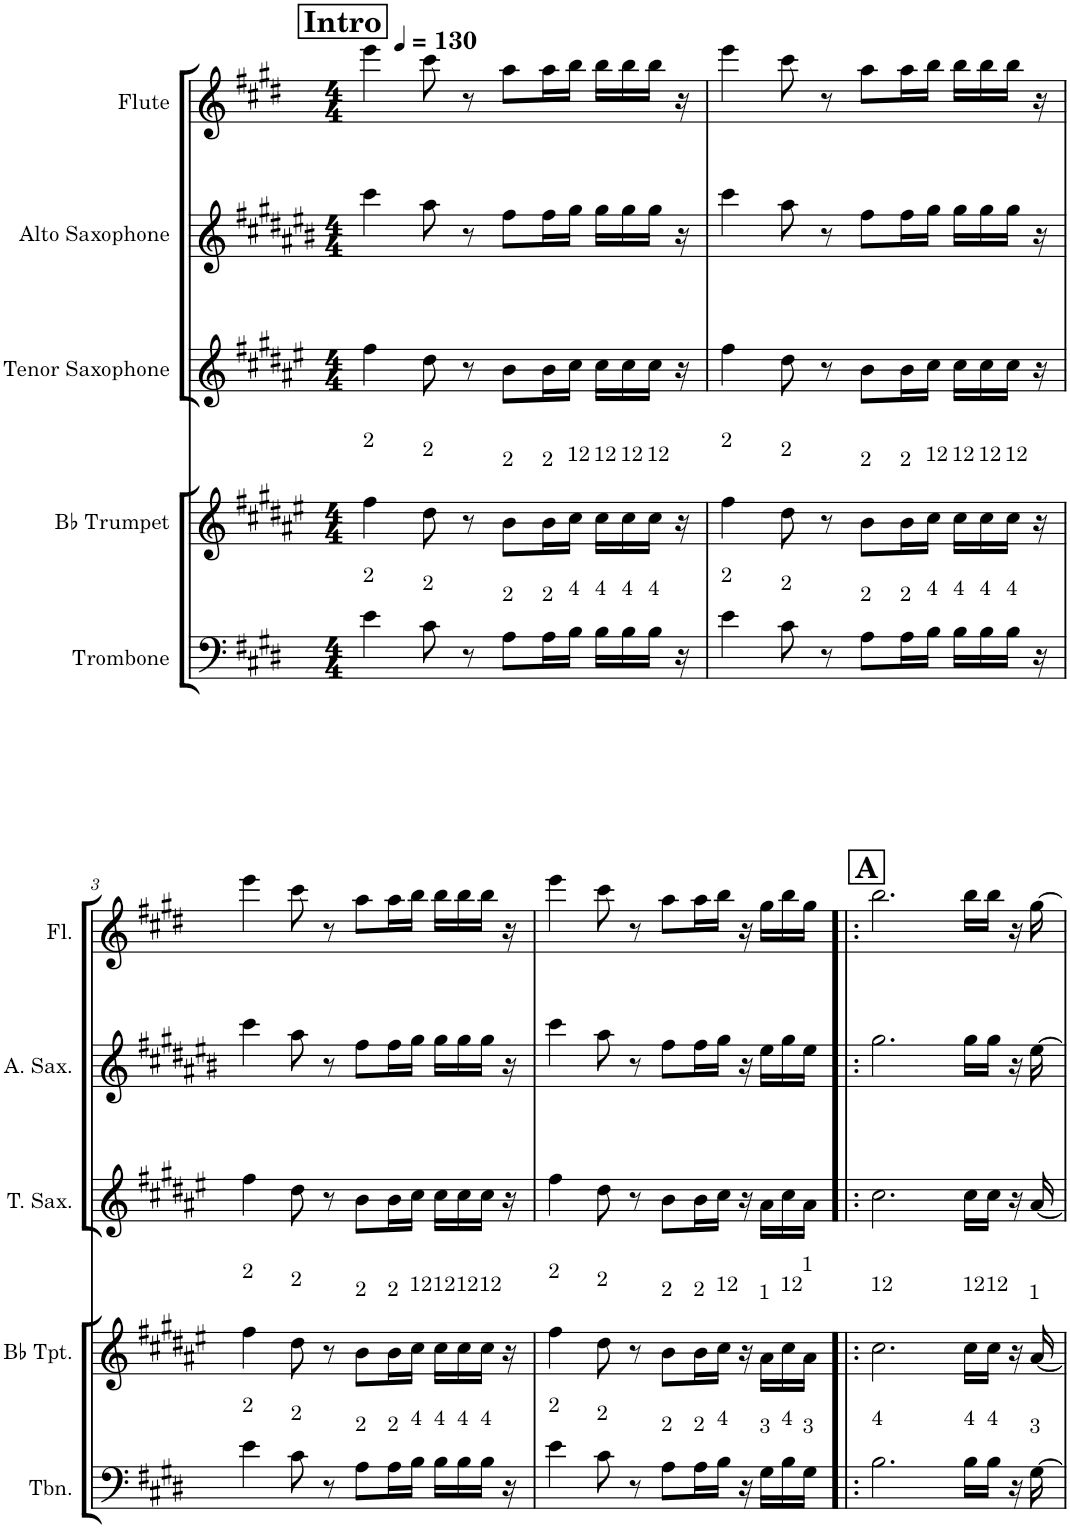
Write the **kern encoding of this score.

**kern	**kern	**kern	**kern	**kern
*part5	*part4	*part3	*part2	*part1
*staff5	*staff4	*staff3	*staff2	*staff1
*I"Trombone	*I"Bb Trumpet	*I"Tenor Saxophone	*I"Alto Saxophone	*I"Flute
*I'Tbn.	*I'Bb Tpt.	*I'T. Sax.	*I'A. Sax.	*I'Fl.
*clefF4	*clefG2	*clefG2	*clefG2	*clefG2
*	*Trd1c2	*Trd8c14	*Trd5c9	*
*k[f#c#g#d#]	*k[f#c#g#d#a#e#]	*k[f#c#g#d#a#e#]	*k[f#c#g#d#a#e#b#]	*k[f#c#g#d#]
*M4/4	*M4/4	*M4/4	*M4/4	*M4/4
*MM130	*MM130	*MM130	*MM130	*MM130
!!LO:REH:place=s1:a:B:cj:fs=14:t=Intro
=1	=1	=1	=1	=1
!	!LO:TX:a:t=2	!	!	!
!LO:TX:a:t=2	!	!	!	!
4e\	4ff#\	4ff#\	4ccc#\	4eee\
!	!LO:TX:a:t=2	!	!	!
!LO:TX:a:t=2	!	!	!	!
8c#\	8dd#\	8dd#\	8aa#\	8ccc#\
8r	8r	8r	8r	8r
!	!LO:TX:a:t=2	!	!	!
!LO:TX:a:t=2	!	!	!	!
8A\L	8b\L	8b\L	8ff#\L	8aa\L
!	!LO:TX:a:t=2	!	!	!
!LO:TX:a:t=2	!	!	!	!
16A\L	16b\L	16b\L	16ff#\L	16aa\L
!	!LO:TX:a:t=12	!	!	!
!LO:TX:a:t=4	!	!	!	!
16B\JJ	16cc#\JJ	16cc#\JJ	16gg#\JJ	16bb\JJ
!	!LO:TX:a:t=12	!	!	!
!LO:TX:a:t=4	!	!	!	!
16B\LL	16cc#\LL	16cc#\LL	16gg#\LL	16bb\LL
!	!LO:TX:a:t=12	!	!	!
!LO:TX:a:t=4	!	!	!	!
16B\	16cc#\	16cc#\	16gg#\	16bb\
!	!LO:TX:a:t=12	!	!	!
!LO:TX:a:t=4	!	!	!	!
16B\JJ	16cc#\JJ	16cc#\JJ	16gg#\JJ	16bb\JJ
16r	16r	16r	16r	16r
=2	=2	=2	=2	=2
!	!LO:TX:a:t=2	!	!	!
!LO:TX:a:t=2	!	!	!	!
4e\	4ff#\	4ff#\	4ccc#\	4eee\
!	!LO:TX:a:t=2	!	!	!
!LO:TX:a:t=2	!	!	!	!
8c#\	8dd#\	8dd#\	8aa#\	8ccc#\
8r	8r	8r	8r	8r
!	!LO:TX:a:t=2	!	!	!
!LO:TX:a:t=2	!	!	!	!
8A\L	8b\L	8b\L	8ff#\L	8aa\L
!	!LO:TX:a:t=2	!	!	!
!LO:TX:a:t=2	!	!	!	!
16A\L	16b\L	16b\L	16ff#\L	16aa\L
!	!LO:TX:a:t=12	!	!	!
!LO:TX:a:t=4	!	!	!	!
16B\JJ	16cc#\JJ	16cc#\JJ	16gg#\JJ	16bb\JJ
!	!LO:TX:a:t=12	!	!	!
!LO:TX:a:t=4	!	!	!	!
16B\LL	16cc#\LL	16cc#\LL	16gg#\LL	16bb\LL
!	!LO:TX:a:t=12	!	!	!
!LO:TX:a:t=4	!	!	!	!
16B\	16cc#\	16cc#\	16gg#\	16bb\
!	!LO:TX:a:t=12	!	!	!
!LO:TX:a:t=4	!	!	!	!
16B\JJ	16cc#\JJ	16cc#\JJ	16gg#\JJ	16bb\JJ
16r	16r	16r	16r	16r
!!LO:LB:g=z
=3	=3	=3	=3	=3
!	!LO:TX:a:t=2	!	!	!
!LO:TX:a:t=2	!	!	!	!
4e\	4ff#\	4ff#\	4ccc#\	4eee\
!	!LO:TX:a:t=2	!	!	!
!LO:TX:a:t=2	!	!	!	!
8c#\	8dd#\	8dd#\	8aa#\	8ccc#\
8r	8r	8r	8r	8r
!	!LO:TX:a:t=2	!	!	!
!LO:TX:a:t=2	!	!	!	!
8A\L	8b\L	8b\L	8ff#\L	8aa\L
!	!LO:TX:a:t=2	!	!	!
!LO:TX:a:t=2	!	!	!	!
16A\L	16b\L	16b\L	16ff#\L	16aa\L
!	!LO:TX:a:t=12	!	!	!
!LO:TX:a:t=4	!	!	!	!
16B\JJ	16cc#\JJ	16cc#\JJ	16gg#\JJ	16bb\JJ
!	!LO:TX:a:t=12	!	!	!
!LO:TX:a:t=4	!	!	!	!
16B\LL	16cc#\LL	16cc#\LL	16gg#\LL	16bb\LL
!	!LO:TX:a:t=12	!	!	!
!LO:TX:a:t=4	!	!	!	!
16B\	16cc#\	16cc#\	16gg#\	16bb\
!	!LO:TX:a:t=12	!	!	!
!LO:TX:a:t=4	!	!	!	!
16B\JJ	16cc#\JJ	16cc#\JJ	16gg#\JJ	16bb\JJ
16r	16r	16r	16r	16r
=4	=4	=4	=4	=4
!	!LO:TX:a:t=2	!	!	!
!LO:TX:a:t=2	!	!	!	!
4e\	4ff#\	4ff#\	4ccc#\	4eee\
!	!LO:TX:a:t=2	!	!	!
!LO:TX:a:t=2	!	!	!	!
8c#\	8dd#\	8dd#\	8aa#\	8ccc#\
8r	8r	8r	8r	8r
!	!LO:TX:a:t=2	!	!	!
!LO:TX:a:t=2	!	!	!	!
8A\L	8b\L	8b\L	8ff#\L	8aa\L
!	!LO:TX:a:t=2	!	!	!
!LO:TX:a:t=2	!	!	!	!
16A\L	16b\L	16b\L	16ff#\L	16aa\L
!	!LO:TX:a:t=12	!	!	!
!LO:TX:a:t=4	!	!	!	!
16B\JJ	16cc#\JJ	16cc#\JJ	16gg#\JJ	16bb\JJ
16r	16r	16r	16r	16r
!	!LO:TX:a:t=1	!	!	!
!LO:TX:a:t=3	!	!	!	!
16G#\LL	16a#\LL	16a#\LL	16ee#\LL	16gg#\LL
!	!LO:TX:a:t=12	!	!	!
!LO:TX:a:t=4	!	!	!	!
16B\	16cc#\	16cc#\	16gg#\	16bb\
!	!LO:TX:a:t=1	!	!	!
!LO:TX:a:t=3	!	!	!	!
16G#\JJ	16a#\JJ	16a#\JJ	16ee#\JJ	16gg#\JJ
!!LO:REH:place=s1:a:B:cj:fs=14:t=A
=5!|:	=5!|:	=5!|:	=5!|:	=5!|:
!	!LO:TX:a:t=12	!	!	!
!LO:TX:a:t=4	!	!	!	!
2.B\	2.cc#\	2.cc#\	2.gg#\	2.bb\
!	!LO:TX:a:t=12	!	!	!
!LO:TX:a:t=4	!	!	!	!
16B\LL	16cc#\LL	16cc#\LL	16gg#\LL	16bb\LL
!	!LO:TX:a:t=12	!	!	!
!LO:TX:a:t=4	!	!	!	!
16B\JJ	16cc#\JJ	16cc#\JJ	16gg#\JJ	16bb\JJ
16r	16r	16r	16r	16r
!	!LO:TX:a:t=1	!	!	!
!LO:TX:a:t=3	!	!	!	!
[16G#\	[16a#/	[16a#/	[16ee#\	[16gg#\
=	=	=	=	=
*-	*-	*-	*-	*-
